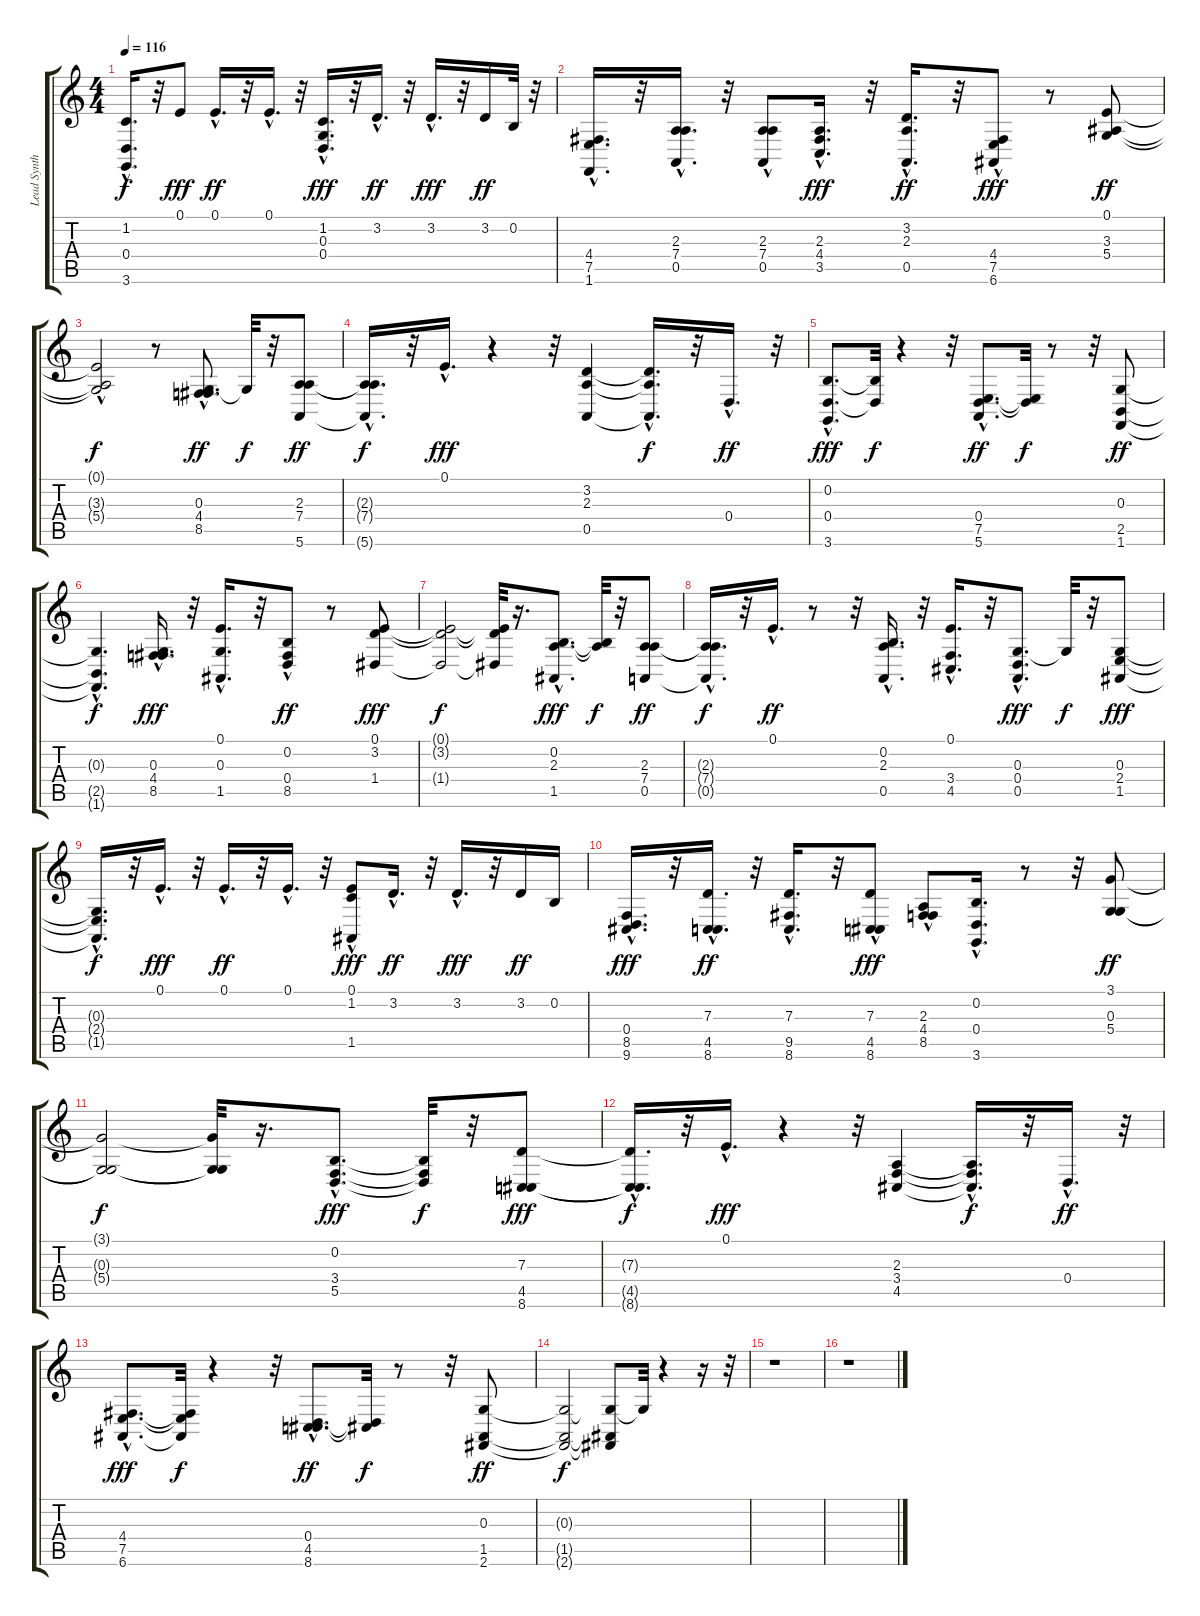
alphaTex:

\track ("Lead Synth" "Lead Synth") {instrument lead1square}
\staff {score tabs}
\tuning (E4 B3 G3 D3 A2 E2) {hide}
\ts (4 4)
\tempo 116
\clef g2
\ks c
(1.2{hac t} 0.4{hac t} 3.6{hac t}).16{d dy f} r.32 0.1.8{dy fff} 0.1{hac}.16{d dy ff} r.32 0.1{hac}.16{d} r.32 (1.2{hac} 0.3{hac} 0.4{hac}).16{d dy fff} r.32 3.2{hac}.16{d dy ff} r.32 3.2{hac}.16{d dy fff} r.32 3.2.16{dy ff} 0.2.32 r.32 |
(4.4{hac} 7.5{hac} 1.6{hac}).16{d} r.32 (2.3{hac} 7.4{hac} 0.5{hac}).16{d} r.32 (2.3 7.4{hac} 0.5{hac}).8 (2.3{hac} 4.4{hac} 3.5{hac}).16{d dy fff} r.32 (3.2{hac} 2.3{hac} 0.5{hac}).16{d dy ff} r.32 (4.4{hac} 7.5 6.6{hac}).8{dy fff} r.8 (0.1 3.3 5.4).8{dy ff} |
(0.1{t} 3.3{hac t} 5.4{t}).2{dy f} r.8 (0.3{hac} 4.4{hac} 8.5{hac}).8{d dy ff} 0.3{t}.32{dy f} r.32 (2.3 7.4 5.6).8{dy ff} |
(2.3{hac t} 7.4{hac t} 5.6{hac t}).16{d dy f} r.32 0.1{hac}.16{d dy fff} r.4 r.32 (3.2 2.3 0.5).4 (3.2{hac t} 2.3{hac t} 0.5{t}).16{d dy f} r.32 0.4{hac}.16{d dy ff} r.32 |
(0.2{hac} 0.4{hac} 3.6{hac}).8{d dy fff} (0.2{t} 0.4{t}).32{dy f} r.4 r.32 (0.4{hac} 7.5{hac} 5.6{hac}).8{d dy ff} (0.4{t} 7.5{t}).32{dy f} r.8 r.32 (0.3 2.5 1.6).8{dy ff} |
(0.3{hac t} 2.5{t} 1.6{t}).4{d dy f} (0.3{hac} 4.4{hac} 8.5{hac}).16{d dy fff} r.32 (0.1{hac} 0.3{hac} 1.5{hac}).16{d} r.32 (0.2 0.4{hac} 8.5{hac}).8{dy ff} r.8 (0.1 3.2 1.4).8{dy fff} |
(0.1{t} 3.2{t} 1.4{t}).2{dy f} (0.1{t} 3.2{t} 1.4{t}).32 r.16{d} (0.2{hac} 2.3{hac} 1.5{hac}).8{d dy fff} (0.2{t} 2.3{t}).32{dy f} r.32 (2.3 7.4 0.5).8{dy ff} |
(2.3{hac t} 7.4{hac t} 0.5{hac t}).16{d dy f} r.32 0.1{hac}.16{d dy ff} r.8 r.32 (0.2{hac} 2.3{hac} 0.5{hac}).16{d} r.32 (0.1{hac} 3.4{hac} 4.5{hac}).16{d} r.32 (0.3{hac} 0.4{hac} 0.5{hac}).8{d dy fff} 0.3{t}.32{dy f} r.32 (0.3 2.4 1.5).8{dy fff} |
(0.3{hac t} 2.4{hac t} 1.5{t}).16{d dy f} r.32 0.1{hac}.16{d dy fff} r.32 0.1{hac}.16{d dy ff} r.32 0.1{hac}.16{d} r.32 (0.1 1.2 1.5{hac}).8{dy fff} 3.2{hac}.16{d dy ff} r.32 3.2{hac}.16{d dy fff} r.32 3.2.16{dy ff} 0.2.16 |
(0.4{hac} 8.5{hac} 9.6{hac}).16{d dy fff} r.32 (7.3{hac} 4.5{hac} 8.6{hac}).16{d dy ff} r.32 (7.3{hac} 9.5{hac} 8.6{hac}).16{d} r.32 (7.3 4.5{hac} 8.6{hac}).8{dy fff} (2.3 4.4 8.5{hac}).8 (0.2{hac} 0.4{hac} 3.6{hac}).16{d} r.8 r.32 (3.1 0.3 5.4).8{dy ff} |
(3.1{t} 0.3{t} 5.4{t}).2{dy f} (3.1{t} 0.3{t} 5.4{t}).32 r.16{d} (0.2{hac} 3.4{hac} 5.5{hac}).8{d dy fff} (0.2{t} 3.4{t} 5.5{t}).32{dy f} r.32 (7.3 4.5 8.6).8{dy fff} |
(7.3{hac t} 4.5{hac t} 8.6{t}).16{d dy f} r.32 0.1{hac}.16{d dy fff} r.4 r.32 (2.3 3.4 4.5).4 (2.3{hac t} 3.4{hac t} 4.5{hac t}).16{d dy f} r.32 0.4{hac}.16{d dy ff} r.32 |
(4.4{hac} 7.5{hac} 6.6{hac}).8{d dy fff} (4.4{t} 7.5{t} 6.6{t}).32{dy f} r.4 r.32 (0.4{hac} 4.5{hac} 8.6{hac}).8{d dy ff} (0.4{t} 4.5{t}).32{dy f} r.8 r.32 (0.3 1.5 2.6).8{dy ff} |
(0.3{t} 1.5{t} 2.6{t}).2{dy f} (0.3{t} 1.5{t} 2.6{t}).8 0.3{t}.32 r.4 r.16 r.32 |
r.1 |
r.1
